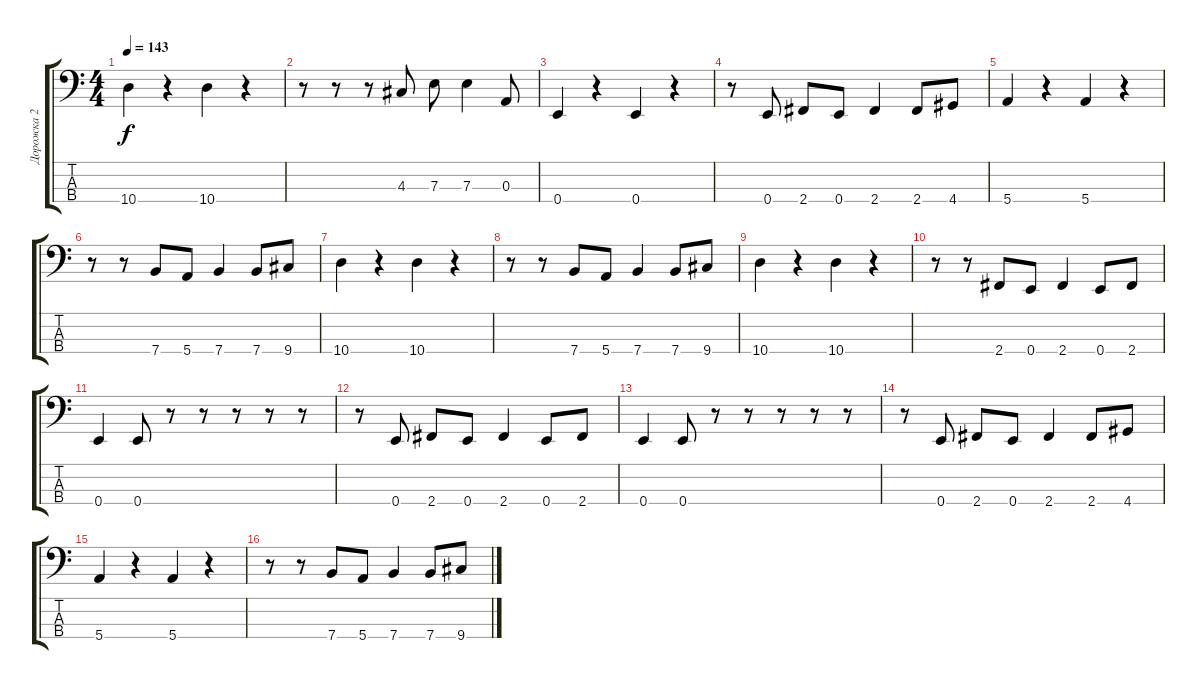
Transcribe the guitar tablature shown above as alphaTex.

\track ("Дорожка 2" "Дорожка 2") {instrument electricbassfinger}
\staff {score tabs}
\tuning (G2 D2 A1 E1) {hide}
\ts (4 4)
\tempo 143
\clef f4
\ks c
10.4.4{dy f} r.4 10.4.4 r.4 |
r.8 r.8 r.8 4.3.8 7.3.8 7.3.4 0.3.8 |
0.4.4 r.4 0.4.4 r.4 |
r.8 0.4.8 2.4.8 0.4.8 2.4.4 2.4.8 4.4.8 |
5.4.4 r.4 5.4.4 r.4 |
r.8 r.8 7.4.8 5.4.8 7.4.4 7.4.8 9.4.8 |
10.4.4 r.4 10.4.4 r.4 |
r.8 r.8 7.4.8 5.4.8 7.4.4 7.4.8 9.4.8 |
10.4.4 r.4 10.4.4 r.4 |
r.8 r.8 2.4.8 0.4.8 2.4.4 0.4.8 2.4.8 |
0.4.4 0.4.8 r.8 r.8 r.8 r.8 r.8 |
r.8 0.4.8 2.4.8 0.4.8 2.4.4 0.4.8 2.4.8 |
0.4.4 0.4.8 r.8 r.8 r.8 r.8 r.8 |
r.8 0.4.8 2.4.8 0.4.8 2.4.4 2.4.8 4.4.8 |
5.4.4 r.4 5.4.4 r.4 |
r.8 r.8 7.4.8 5.4.8 7.4.4 7.4.8 9.4.8
